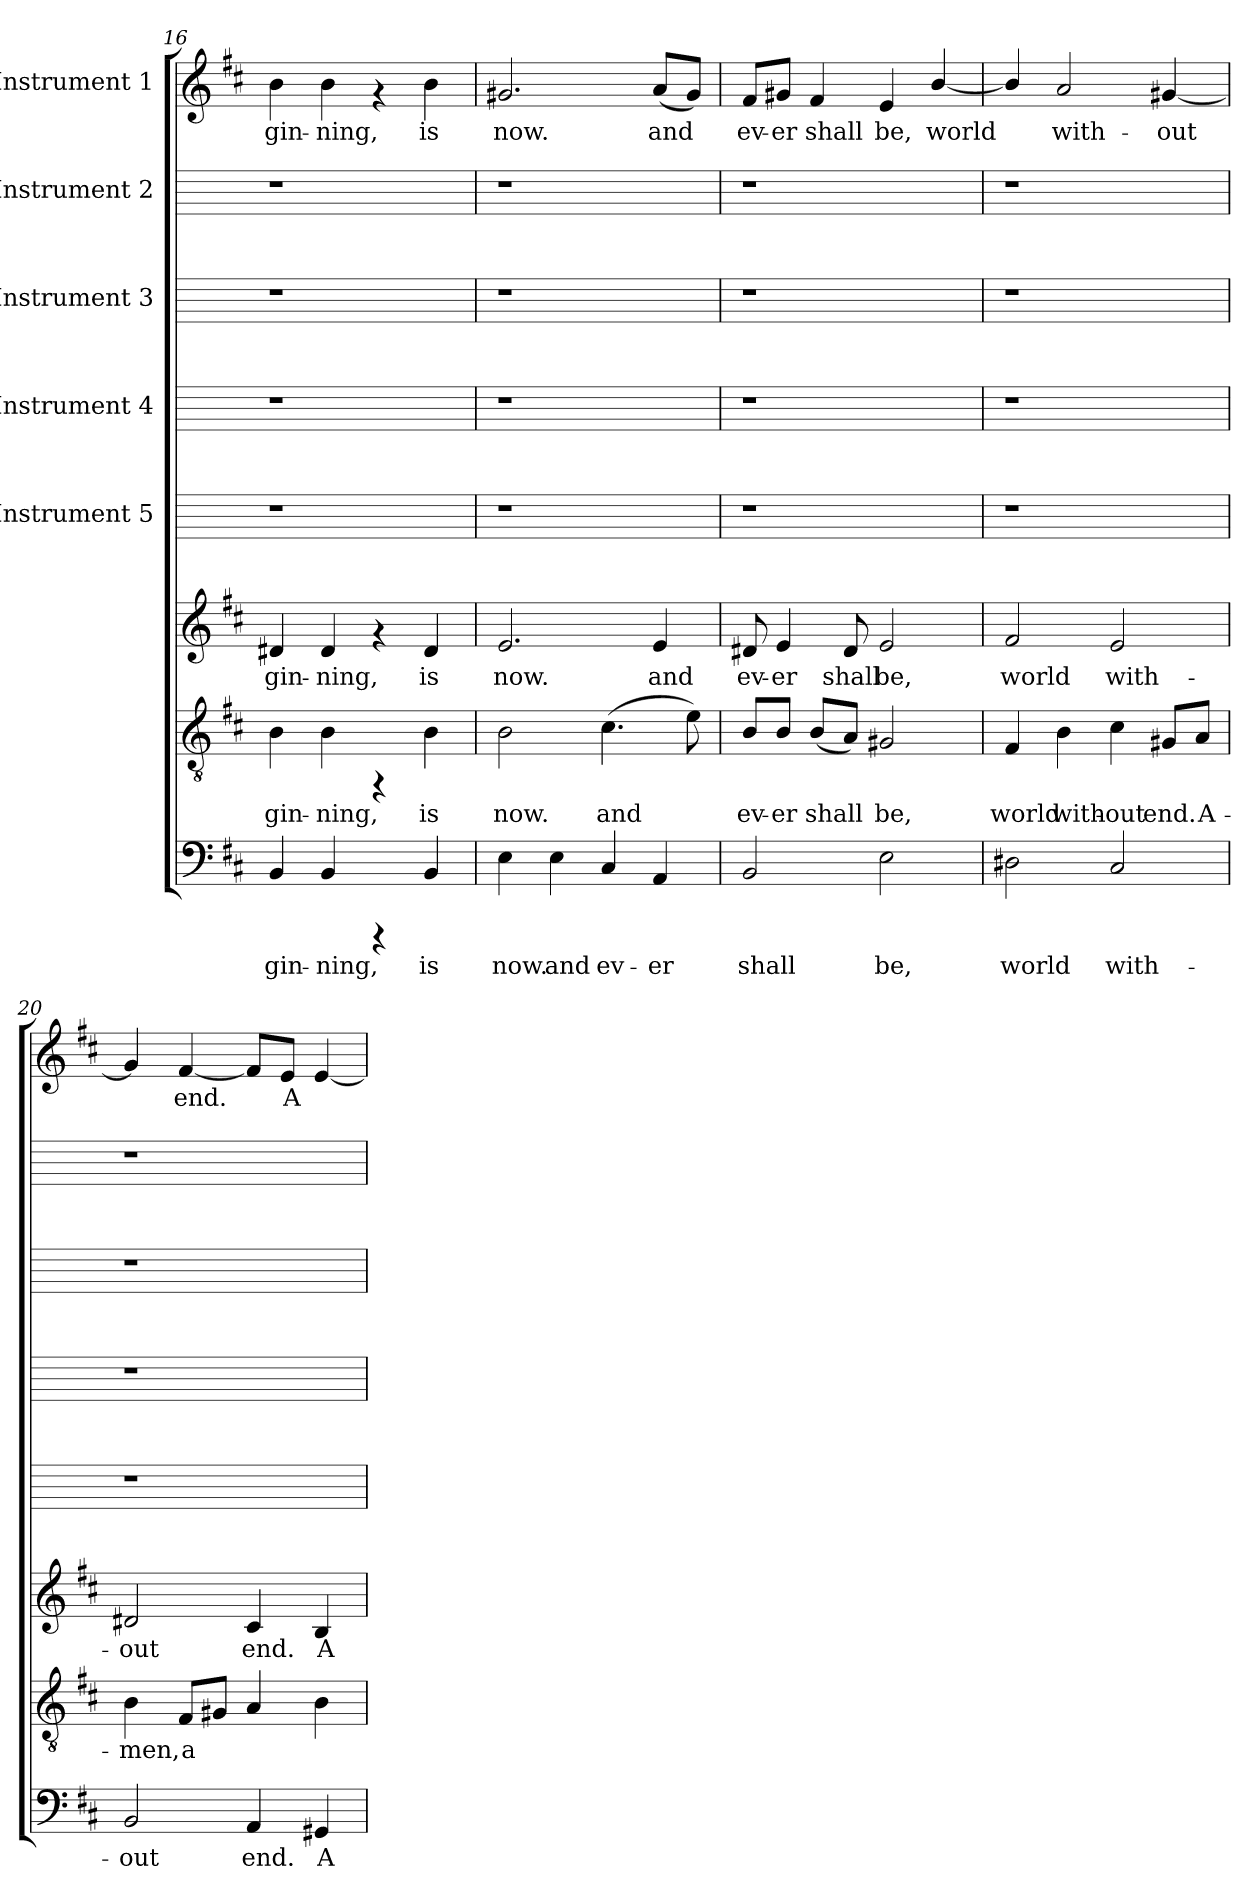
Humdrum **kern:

**kern	**text	**kern	**text	**kern	**text	**kern	**kern	**kern	**kern	**kern	**text
*part8	*part8	*part7	*part7	*part6	*part6	*part5	*part4	*part3	*part2	*part1	*part1
*staff8	*staff8	*staff7	*staff7	*staff6	*staff6	*staff5	*staff4	*staff3	*staff2	*staff1	*staff1
*	*	*	*	*	*	*I"Instrument 5	*I"Instrument 4	*I"Instrument 3	*I"Instrument 2	*I"Instrument 1	*
*clefF4	*	*clefGv2	*	*clefG2	*	*	*	*	*	*clefG2	*
*	*	*	*	*	*	*	*	*ITrd-3c-5	*ITrd-3c-5	*	*
*k[f#c#]	*	*k[f#c#]	*	*k[f#c#]	*	*k[]	*k[]	*k[b-]	*k[b-]	*k[f#c#]	*
*D:	*	*D:	*	*D:	*	*C:	*C:	*F:	*F:	*D:	*
=16	=16	=16	=16	=16	=16	=16	=16	=16	=16	=16	=16
!	!LO:LY:b:cj	!	!LO:LY:b:cj	!	!LO:LY:b:cj	!	!	!	!	!	!LO:LY:b:rj
4BB/	-gin-	4B\	-gin-	4d#X/	-gin-	1r	1r	1r	1r	4b\	-gin-
!	!LO:LY:b:cj	!	!LO:LY:b:cj	!	!LO:LY:b:cj	!	!	!	!	!	!LO:LY:b:rj
4BB/	-ning,	4B\	-ning,	4d#/	-ning,	.	.	.	.	4b\	-ning,
4rCCC	.	4rFF	.	4rf	.	.	.	.	.	4rf	.
!	!LO:LY:b:cj	!	!LO:LY:b:cj	!	!LO:LY:b:cj	!	!	!	!	!	!LO:LY:b:rj
4BB/	is	4B\	is	4d#/	is	.	.	.	.	4b\	is
=17	=17	=17	=17	=17	=17	=17	=17	=17	=17	=17	=17
!	!LO:LY:b:cj	!	!LO:LY:b:cj	!	!LO:LY:b:cj	!	!	!	!	!	!LO:LY:b:rj
4E\	now.	2B\	now.	2.e/	now.	1r	1r	1r	1r	2.g#X/	now.
!	!LO:LY:b:cj	!	!	!	!	!	!	!	!	!	!
4E\	and	.	.	.	.	.	.	.	.	.	.
!	!LO:LY:b:cj	!	!LO:LY:b:cj	!	!	!	!	!	!	!	!
4C#/	ev-	(>4.c#\	and	.	.	.	.	.	.	.	.
!	!LO:LY:b:cj	!	!	!	!LO:LY:b:cj	!	!	!	!	!	!LO:LY:b:rj
4AA/	-er	.	.	4e/	and	.	.	.	.	(<8a/L	and
!	!	!	!LO:LY:b:cj	!	!	!	!	!	!	!	!LO:LY:b:rj
.	.	8e\)	.	.	.	.	.	.	.	8g#/J)	.
=18	=18	=18	=18	=18	=18	=18	=18	=18	=18	=18	=18
!	!LO:LY:b:cj	!	!LO:LY:b:cj	!	!LO:LY:b:cj	!	!	!	!	!	!LO:LY:b:rj
2BB/	shall	8B/L	ev-	8d#X/	ev-	1r	1r	1r	1r	8f#/L	ev-
!	!	!	!LO:LY:b:cj	!	!LO:LY:b:cj	!	!	!	!	!	!LO:LY:b:rj
.	.	8B/J	-er	4e/	-er	.	.	.	.	8g#X/J	-er
!	!	!	!LO:LY:b:cj	!	!	!	!	!	!	!	!LO:LY:b:rj
.	.	(<8B/L	shall	.	.	.	.	.	.	4f#/	shall
!	!	!	!LO:LY:b:cj	!	!LO:LY:b:cj	!	!	!	!	!	!
.	.	8A/J)	.	8d#/	shall	.	.	.	.	.	.
!	!LO:LY:b:cj	!	!LO:LY:b:cj	!	!LO:LY:b:cj	!	!	!	!	!	!LO:LY:b:rj
2E\	be,	2G#X/	be,	2e/	be,	.	.	.	.	4e/	be,
!	!	!	!	!	!	!	!	!	!	!	!LO:LY:b:rj
.	.	.	.	.	.	.	.	.	.	[<4b/	world
=19	=19	=19	=19	=19	=19	=19	=19	=19	=19	=19	=19
!	!LO:LY:b:cj	!	!LO:LY:b:cj	!	!LO:LY:b:cj	!	!	!	!	!	!LO:LY:b:rj
2D#X\	world	4F#/	world	2f#/	world	1r	1r	1r	1r	4b/]	.
!	!	!	!LO:LY:b:cj	!	!	!	!	!	!	!	!LO:LY:b:rj
.	.	4B\	with-	.	.	.	.	.	.	2a/	with-
!	!LO:LY:b:cj	!	!LO:LY:b:cj	!	!LO:LY:b:cj	!	!	!	!	!	!
2C#/	with-	4c#\	-out	2e/	with-	.	.	.	.	.	.
!	!	!	!LO:LY:b:cj	!	!	!	!	!	!	!	!LO:LY:b:rj
.	.	8G#X/L	end.	.	.	.	.	.	.	[<4g#X/	-out
!	!	!	!LO:LY:b:cj	!	!	!	!	!	!	!	!
.	.	8A/J	A-	.	.	.	.	.	.	.	.
!!LO:LB:g=z
=20	=20	=20	=20	=20	=20	=20	=20	=20	=20	=20	=20
!	!LO:LY:b:cj	!	!LO:LY:b:cj	!	!LO:LY:b:cj	!	!	!	!	!	!LO:LY:b:rj
2BB/	-out	4B\	-men,	2d#X/	-out	1r	1r	1r	1r	4g#/]	.
!	!	!	!LO:LY:b:cj	!	!	!	!	!	!	!	!LO:LY:b:rj
.	.	8F#/L	a-	.	.	.	.	.	.	[<4f#/	end.
!	!	!	!LO:LY:b:cj	!	!	!	!	!	!	!	!
.	.	8G#X/J	--	.	.	.	.	.	.	.	.
!	!LO:LY:b:cj	!	!LO:LY:b:cj	!	!LO:LY:b:cj	!	!	!	!	!	!LO:LY:b:rj
4AA/	end.	4A/	--	4c#/	end.	.	.	.	.	8f#/L]	.
!	!	!	!	!	!	!	!	!	!	!	!LO:LY:b:rj
.	.	.	.	.	.	.	.	.	.	8e/J	A-
!	!LO:LY:b:cj	!	!LO:LY:b:cj	!	!LO:LY:b:cj	!	!	!	!	!	!LO:LY:b:rj
4GG#X/	A-	4B\	--	4B/	A-	.	.	.	.	[<4e/	--
=	=	=	=	=	=	=	=	=	=	=	=
*-	*-	*-	*-	*-	*-	*-	*-	*-	*-	*-	*-
